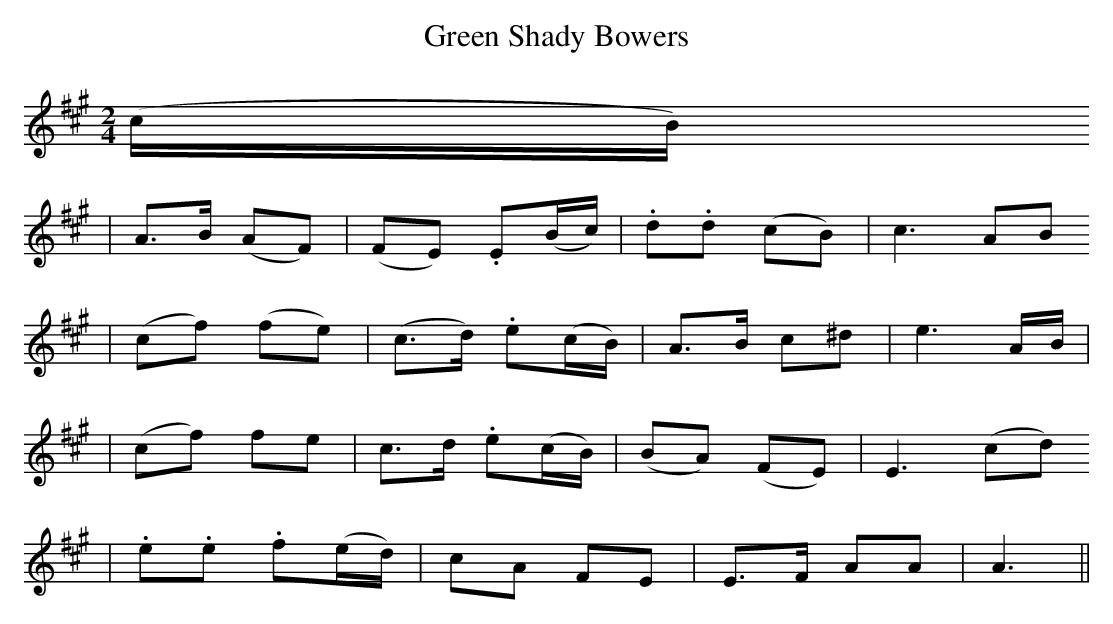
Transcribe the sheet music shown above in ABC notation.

X:1
T: Green Shady Bowers
M: 2/4
L: 1/8
K: A
(c/B/)
| A>B (AF) | (FE) .E(B/c/)  | .d.d (cB) | c3 AB
| (cf) (fe) | (c>d) .e(c/B/) | A>B c^d | e3 A/B/ |
| (cf) fe | c>d .e(c/B/) | (BA) (FE) | E3 (cd)
| .e.e .f(e/d/) | cA FE | E>F AA | A3 ||
